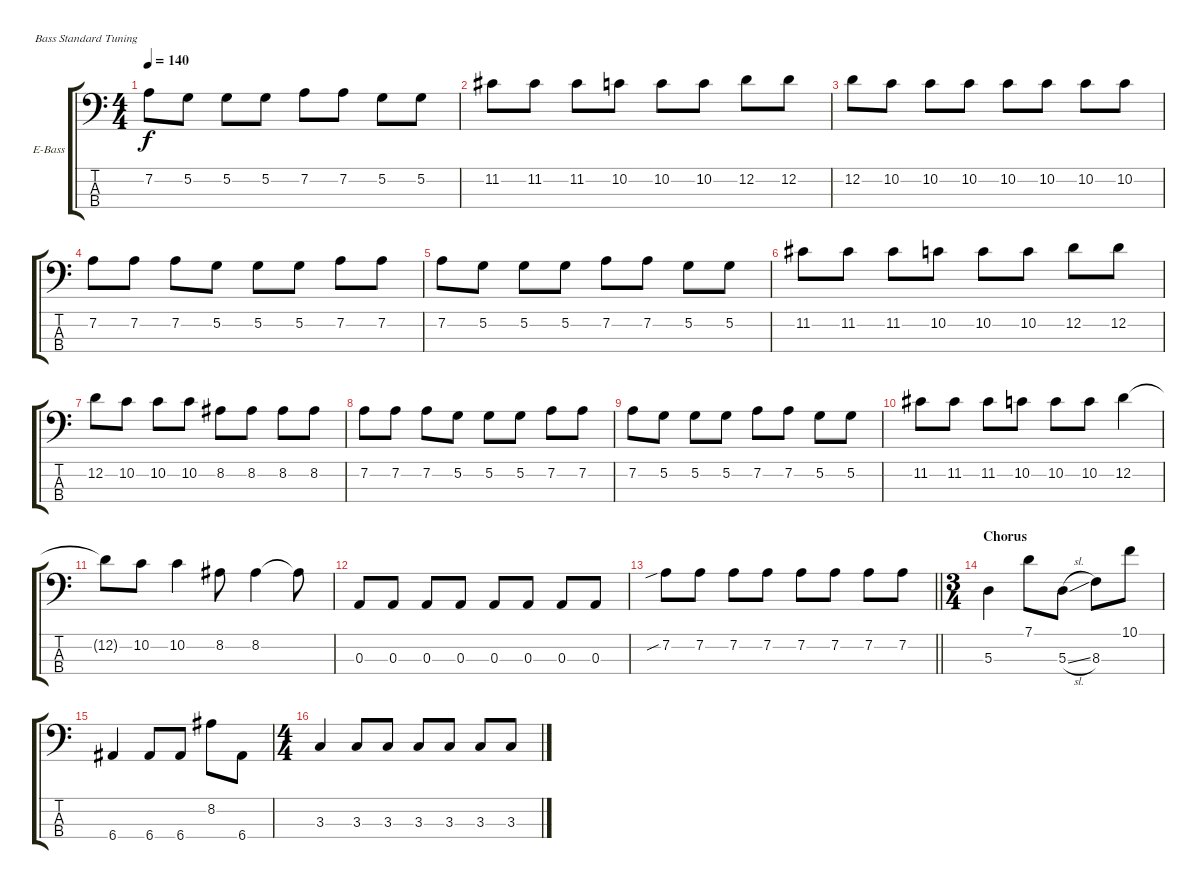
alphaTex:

\bracketExtendMode groupsimilarinstruments
\firstSystemTrackNameOrientation horizontal
\otherSystemsTrackNameOrientation horizontal
\track ("Flea" "E-Bass") {solo instrument electricbassfinger}
\staff {score tabs}
\tuning (G2 D2 A1 E1)
\ts (4 4)
\tempo 140
\clef f4
\ks c
7.2.8{dy f} 5.2.8 5.2.8 5.2.8 7.2.8 7.2.8 5.2.8 5.2.8 |
11.2.8 11.2.8 11.2.8 10.2.8 10.2.8 10.2.8 12.2.8 12.2.8 |
12.2.8 10.2.8 10.2.8 10.2.8 10.2.8 10.2.8 10.2.8 10.2.8 |
7.2.8 7.2.8 7.2.8 5.2.8 5.2.8 5.2.8 7.2.8 7.2.8 |
7.2.8 5.2.8 5.2.8 5.2.8 7.2.8 7.2.8 5.2.8 5.2.8 |
11.2.8 11.2.8 11.2.8 10.2.8 10.2.8 10.2.8 12.2.8 12.2.8 |
12.2.8 10.2.8 10.2.8 10.2.8 8.2.8 8.2.8 8.2.8 8.2.8 |
7.2.8 7.2.8 7.2.8 5.2.8 5.2.8 5.2.8 7.2.8 7.2.8 |
7.2.8 5.2.8 5.2.8 5.2.8 7.2.8 7.2.8 5.2.8 5.2.8 |
11.2.8 11.2.8 11.2.8 10.2.8 10.2.8 10.2.8 12.2.4 |
12.2{t}.8 10.2.8 10.2.4 8.2.8 8.2.4 8.2{t}.8 |
0.3.8 0.3.8 0.3.8 0.3.8 0.3.8 0.3.8 0.3.8 0.3.8 |
\barLineRight lightlight
7.2{sib}.8 7.2.8 7.2.8 7.2.8 7.2.8 7.2.8 7.2.8 7.2.8 |
\ts (3 4)
\beaming (8 2 2 2)
\section ("" "Chorus")
5.3.4 7.1.8 5.3{sl}.8 8.3.8 10.1.8 |
6.4.4 6.4.8 6.4.8 8.2.8 6.4.8 |
\ts (4 4)
\beaming (8 2 2 2 2)
3.3.4 3.3.8 3.3.8 3.3.8 3.3.8 3.3.8 3.3.8
